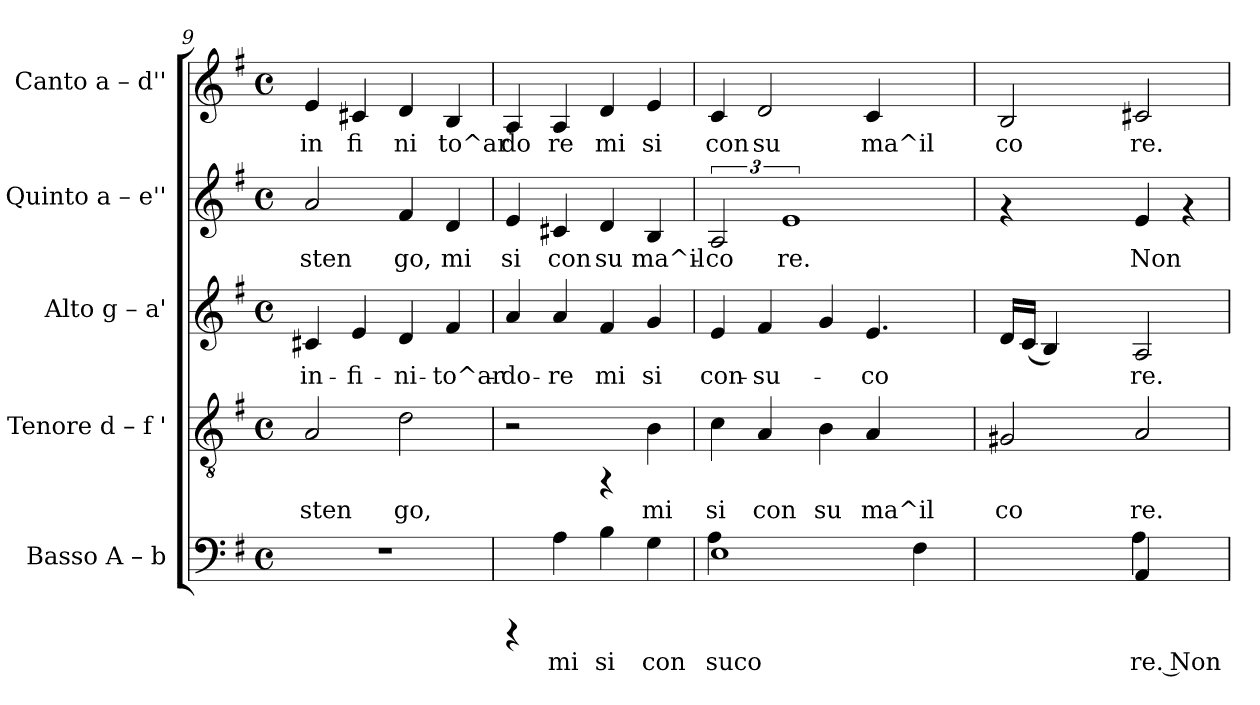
**kern	**text	**kern	**text	**kern	**text	**kern	**text	**kern	**text
*part5	*part5	*part4	*part4	*part3	*part3	*part2	*part2	*part1	*part1
*staff5	*staff5	*staff4	*staff4	*staff3	*staff3	*staff2	*staff2	*staff1	*staff1
*I"Basso  A – b	*	*I"Tenore  d – f '	*	*I"Alto  g – a'	*	*I"Quinto  a – e''	*	*I"Canto  a – d''	*
*clefF4	*	*clefGv2	*	*clefG2	*	*clefG2	*	*clefG2	*
*k[f#]	*	*k[f#]	*	*k[f#]	*	*k[f#]	*	*k[f#]	*
*G:	*	*G:	*	*G:	*	*G:	*	*G:	*
*M4/4	*	*M4/4	*	*M4/4	*	*M4/4	*	*M4/4	*
*met(c)	*	*met(c)	*	*met(c)	*	*met(c)	*	*met(c)	*
=9	=9	=9	=9	=9	=9	=9	=9	=9	=9
!	!	!	!LO:LY:b:rj	!	!LO:LY:b:rj	!	!LO:LY:b:rj	!	!LO:LY:b:rj
1r	.	2A/	sten	4c#X/	in-	2a/	sten	4e/	in
!	!	!	!	!	!LO:LY:b:rj	!	!	!	!LO:LY:b:rj
.	.	.	.	4e/	-fi-	.	.	4c#X/	fi
!	!	!	!LO:LY:b:rj	!	!LO:LY:b:rj	!	!LO:LY:b:rj	!	!LO:LY:b:rj
.	.	2d\	go,	4d/	-ni-	4f#/	go,	4d/	ni
!	!	!	!	!	!LO:LY:b:rj	!	!LO:LY:b:rj	!	!LO:LY:b:rj
.	.	.	.	4f#/	-to^ar-	4d/	mi	4B/	to^ar
=10	=10	=10	=10	=10	=10	=10	=10	=10	=10
!	!	!	!	!	!LO:LY:b:rj	!	!LO:LY:b:rj	!	!LO:LY:b:rj
4rCCC	.	2r	.	4a/	-do-	4e/	si	4A/	do
!	!LO:LY:b:rj	!	!	!	!LO:LY:b:rj	!	!LO:LY:b:rj	!	!LO:LY:b:rj
4A\	mi	.	.	4a/	-re	4c#X/	con	4A/	re
!	!LO:LY:b:rj	!	!	!	!LO:LY:b:rj	!	!LO:LY:b:rj	!	!LO:LY:b:rj
4B\	si	4rFF	.	4f#/	mi	4d/	su	4d/	mi
!	!LO:LY:b:rj	!	!LO:LY:b:rj	!	!LO:LY:b:rj	!	!LO:LY:b:rj	!	!LO:LY:b:rj
4G\	con	4B\	mi	4g/	si	4B/	ma^il-	4e/	si
=11	=11	=11	=11	=11	=11	=11	=11	=11	=11
*^	*	*	*	*	*	*	*	*	*
!	!	!LO:LY:b:rj	!	!LO:LY:b:rj	!	!LO:LY:b:rj	!	!LO:LY:b:rj	!	!LO:LY:b:rj
1E	4A\	suco	4c\	si	4e/	con-	3A/	-co	4c/	con
!	!	!	!	!LO:LY:b:rj	!	!LO:LY:b:rj	!	!	!	!LO:LY:b:rj
.	1ryy	.	4A/	con	4f#/	-su-	.	.	2d/	su
!	!	!	!	!	!	!	!	!LO:LY:b:rj	!	!
.	.	.	.	.	.	.	3%2e/	re.	.	.
!	!	!	!	!LO:LY:b:rj	!	!	!	!	!	!
.	.	.	4B\	su	4g/	.	.	.	.	.
!	!	!	!	!LO:LY:b:rj	!	!LO:LY:b:rj	!	!	!	!LO:LY:b:rj
.	.	.	4A/	ma^il	4.e/	-co-	.	.	4c/	ma^il
!	!	!LO:LY:b:rj	!	!	!	!	!	!	!	!
4F#\	.	.	4ryy	.	.	.	4ryy	.	4ryy	.
.	.	.	.	.	8ryy	.	.	.	.	.
=12	=12	=12	=12	=12	=12	=12	=12	=12	=12	=12
!	!	!	!	!LO:LY:b:rj	!	!LO:LY:b:rj	!	!	!	!LO:LY:b:rj
2ryy	2ryy	.	2G#X/	co	16d/L	--	4rf	.	2B/	co
!	!	!	!	!	!	!LO:LY:b:rj	!	!	!	!
.	.	.	.	.	(<16c/J	--	.	.	.	.
!	!	!	!	!	!	!LO:LY:b:rj	!	!	!	!
.	.	.	.	.	4B/)	--	.	.	.	.
.	.	.	.	.	.	.	4ryy	.	.	.
.	.	.	.	.	8ryy	.	.	.	.	.
!	!	!LO:LY:b:rj	!	!LO:LY:b:rj	!	!LO:LY:b:rj	!	!LO:LY:b:rj	!	!LO:LY:b:rj
4AA/	4A\	re. Non	2A/	re.	2A/	-re.	4e/	Non	2c#X/	re.
4ryy	4ryy	.	.	.	.	.	4rf	.	.	.
*v	*v	*	*	*	*	*	*	*	*	*
=	=	=	=	=	=	=	=	=	=
*-	*-	*-	*-	*-	*-	*-	*-	*-	*-
